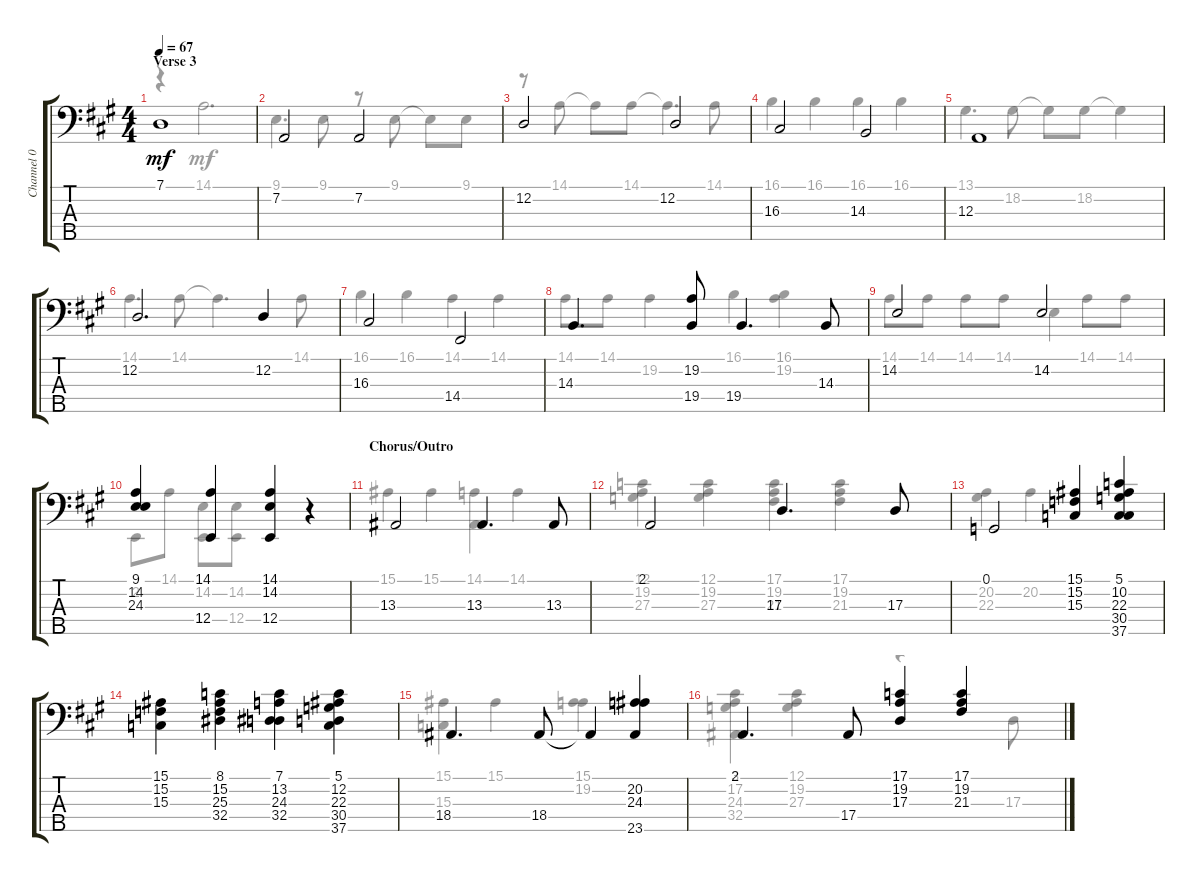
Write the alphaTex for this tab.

\track ("Channel 0 (Staff 2)" "Channel 0 ") {instrument brightacousticpiano}
\staff {score tabs}
\tuning (G2 D2 A1 E1 B0) {hide}
\voice
\ts (4 4)
\section ("" "Verse 3")
\tempo 67
\clef f4
\ks f#minor
7.1.1{dy mf} |
7.2.2 7.2.2 |
12.2.2 12.2.2 |
16.3.2 14.3.2 |
12.3.1 |
12.2.2{d} 12.2.4 |
16.3.2 14.4.2 |
14.3.4{d} (19.2 19.4).8 19.4.4{d} 14.3.8 |
14.2.2 14.2.2 |
(9.1 14.2 24.3).4 (14.1 12.4).4 (14.1 14.2 12.4).4 r.4 |
\section ("" "Chorus/Outro")
13.3.2 13.3.4{d} 13.3.8 |
2.1.2 17.3.4{d} 17.3.8 |
0.1.2 (15.1 15.2 15.3).4 (5.1 10.2 22.3 30.4 37.5).4 |
(15.1 15.2 15.3).4 (8.1 15.2 25.3 32.4).4 (7.1 13.2 24.3 32.4).4 (5.1 12.2 22.3 30.4 37.5).4 |
18.4.4{d} 18.4.8 18.4{t}.4 (20.2 24.3 23.5).4 |
2.1.4{d} 17.4.8 (17.1 19.2 17.3).4 (17.1 19.2 21.3).4
\voice
\clef f4
\ottava regular
\simile none
\ks f#minor
r.4{dy mf} 14.1.2{d} |
9.1.4{d} 9.1.8 r.8 9.1.8 9.1{t}.8 9.1.8 |
r.8 14.1.8 14.1{t}.8 14.1.8 14.1{t}.4{d} 14.1.8 |
16.1.4 16.1.4 16.1.4 16.1.4 |
13.1.4{d} 18.2.8 18.2{t}.8 18.2.8 18.2{t}.4 |
14.1.4{d} 14.1.8 14.1{t}.4{d} 14.1.8 |
16.1.4 16.1.4 14.1.4 14.1.4 |
14.1.8 14.1.8 19.2.4 16.1.4 (16.1 19.2).4 |
14.1.8 14.1.8 14.1.8 14.1.8 14.2.4 14.1.8 14.1.8 |
2.2.8 14.1.8 (14.2 12.4).8 (14.2 12.4).8 |
15.1.4 15.1.4 (14.1 13.3).4 14.1.4 |
(12.1 19.2 27.3).4 (12.1 19.2 27.3).4 (17.1 19.2 21.3).4 (17.1 19.2 21.3).4 |
(20.2 22.3).4 20.2.4 |
|
(15.1 15.3).4 15.1.4 (15.1 19.2).4 |
(3.1 17.2 24.3 32.4).4 (12.1 19.2 27.3).4 r.4{d} 17.3.8
